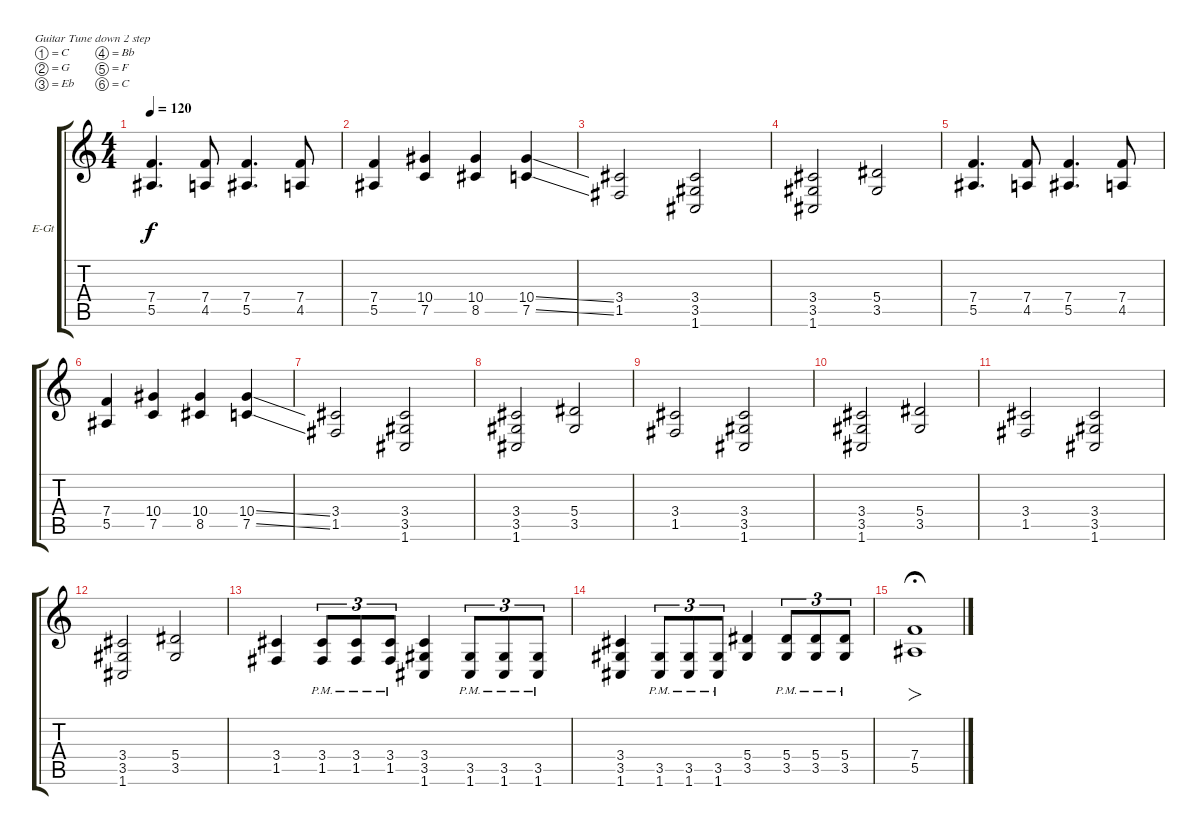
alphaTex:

\bracketExtendMode groupsimilarinstruments
\firstSystemTrackNameOrientation horizontal
\otherSystemsTrackNameOrientation horizontal
\track ("Electric Guitar 1" "E-Gt") {instrument distortionguitar}
\staff {score tabs}
\tuning (C4 G3 Eb3 Bb2 F2 C2)
\ts (4 4)
\tempo 120
\clef g2
\ks c
(5.5 7.4).4{d dy f} (4.5 7.4).8 (5.5 7.4).4{d} (4.5 7.4).8 |
(5.5 7.4).4 (10.4 7.5).4 (8.5 10.4).4 (7.5{ss} 10.4{ss}).4 |
(1.5 3.4).2 (1.6 3.5 3.4).2 |
(1.6 3.5 3.4).2 (3.5 5.4).2 |
(5.5 7.4).4{d} (4.5 7.4).8 (5.5 7.4).4{d} (4.5 7.4).8 |
(5.5 7.4).4 (10.4 7.5).4 (8.5 10.4).4 (7.5{ss} 10.4{ss}).4 |
(1.5 3.4).2 (1.6 3.5 3.4).2 |
(1.6 3.5 3.4).2 (3.5 5.4).2 |
(1.5 3.4).2 (1.6 3.5 3.4).2 |
(1.6 3.5 3.4).2 (3.5 5.4).2 |
(1.5 3.4).2 (1.6 3.5 3.4).2 |
(1.6 3.5 3.4).2 (3.5 5.4).2 |
(1.5 3.4).4 (1.5{pm} 3.4{pm}).8{tu (3 2)} (1.5{pm} 3.4{pm}).8{tu (3 2)} (1.5{pm} 3.4{pm}).8{tu (3 2)} (1.6 3.5 3.4).4 (1.6{pm} 3.5{pm}).8{tu (3 2)} (1.6{pm} 3.5{pm}).8{tu (3 2)} (1.6{pm} 3.5{pm}).8{tu (3 2)} |
(3.5 1.6 3.4).4 (3.5{pm} 1.6{pm}).8{tu (3 2)} (3.5{pm} 1.6{pm}).8{tu (3 2)} (3.5{pm} 1.6{pm}).8{tu (3 2)} (3.5 5.4).4 (3.5{pm} 5.4{pm}).8{tu (3 2)} (3.5{pm} 5.4{pm}).8{tu (3 2)} (3.5{pm} 5.4{pm}).8{tu (3 2)} |
(5.5 7.4).1{fo fermata (medium 0.5)}
